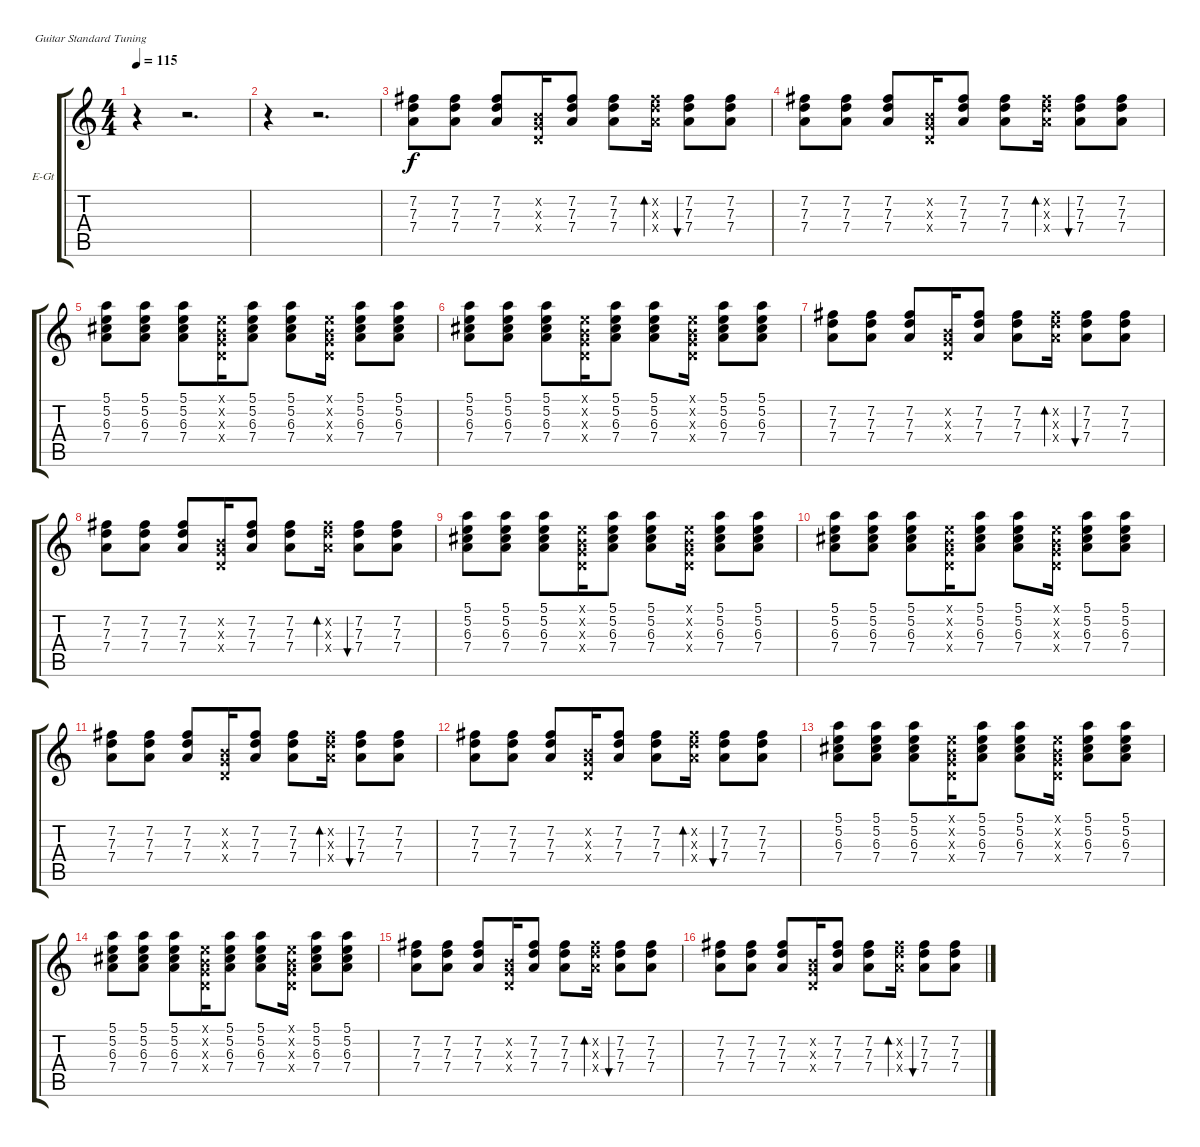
\bracketExtendMode groupsimilarinstruments
\firstSystemTrackNameOrientation horizontal
\otherSystemsTrackNameOrientation horizontal
\track ("Track 2" "E-Gt") {instrument electricguitarclean}
\staff {score tabs}
\tuning (E4 B3 G3 D3 A2 E2)
\ts (4 4)
\tempo 115
\clef g2
\ks c
r.4{dy f instrument electricguitarclean} r.2{d} |
r.4 r.2{d} |
(7.2 7.3 7.4).8 (7.2 7.3 7.4).8 (7.2 7.3 7.4).8 (0.2{x} 0.3{x} 0.4{x}).16 (7.2 7.3 7.4).8 (7.2 7.3 7.4).8 (7.2{x} 7.3{x} 7.4{x}).16{bd 120} (7.2 7.3 7.4).8{bu 120} (7.2 7.3 7.4).8 |
(7.2 7.3 7.4).8 (7.2 7.3 7.4).8 (7.2 7.3 7.4).8 (0.2{x} 0.3{x} 0.4{x}).16 (7.2 7.3 7.4).8 (7.2 7.3 7.4).8 (7.2{x} 7.3{x} 7.4{x}).16{bd 120} (7.2 7.3 7.4).8{bu 120} (7.2 7.3 7.4).8 |
(5.1 5.2 6.3 7.4).8 (5.1 5.2 6.3 7.4).8 (5.1 5.2 6.3 7.4).8 (0.1{x} 0.2{x} 0.3{x} 0.4{x}).16 (5.1 5.2 6.3 7.4).8 (5.1 5.2 6.3 7.4).8 (0.1{x} 0.2{x} 0.3{x} 0.4{x}).16 (5.1 5.2 6.3 7.4).8 (5.1 5.2 6.3 7.4).8 |
(5.1 5.2 6.3 7.4).8 (5.1 5.2 6.3 7.4).8 (5.1 5.2 6.3 7.4).8 (0.1{x} 0.2{x} 0.3{x} 0.4{x}).16 (5.1 5.2 6.3 7.4).8 (5.1 5.2 6.3 7.4).8 (0.1{x} 0.2{x} 0.3{x} 0.4{x}).16 (5.1 5.2 6.3 7.4).8 (5.1 5.2 6.3 7.4).8 |
(7.2 7.3 7.4).8 (7.2 7.3 7.4).8 (7.2 7.3 7.4).8 (0.2{x} 0.3{x} 0.4{x}).16 (7.2 7.3 7.4).8 (7.2 7.3 7.4).8 (7.2{x} 7.3{x} 7.4{x}).16{bd 120} (7.2 7.3 7.4).8{bu 120} (7.2 7.3 7.4).8 |
(7.2 7.3 7.4).8 (7.2 7.3 7.4).8 (7.2 7.3 7.4).8 (0.2{x} 0.3{x} 0.4{x}).16 (7.2 7.3 7.4).8 (7.2 7.3 7.4).8 (7.2{x} 7.3{x} 7.4{x}).16{bd 120} (7.2 7.3 7.4).8{bu 120} (7.2 7.3 7.4).8 |
(5.1 5.2 6.3 7.4).8 (5.1 5.2 6.3 7.4).8 (5.1 5.2 6.3 7.4).8 (0.1{x} 0.2{x} 0.3{x} 0.4{x}).16 (5.1 5.2 6.3 7.4).8 (5.1 5.2 6.3 7.4).8 (0.1{x} 0.2{x} 0.3{x} 0.4{x}).16 (5.1 5.2 6.3 7.4).8 (5.1 5.2 6.3 7.4).8 |
(5.1 5.2 6.3 7.4).8 (5.1 5.2 6.3 7.4).8 (5.1 5.2 6.3 7.4).8 (0.1{x} 0.2{x} 0.3{x} 0.4{x}).16 (5.1 5.2 6.3 7.4).8 (5.1 5.2 6.3 7.4).8 (0.1{x} 0.2{x} 0.3{x} 0.4{x}).16 (5.1 5.2 6.3 7.4).8 (5.1 5.2 6.3 7.4).8 |
(7.2 7.3 7.4).8 (7.2 7.3 7.4).8 (7.2 7.3 7.4).8 (0.2{x} 0.3{x} 0.4{x}).16 (7.2 7.3 7.4).8 (7.2 7.3 7.4).8 (7.2{x} 7.3{x} 7.4{x}).16{bd 120} (7.2 7.3 7.4).8{bu 120} (7.2 7.3 7.4).8 |
(7.2 7.3 7.4).8 (7.2 7.3 7.4).8 (7.2 7.3 7.4).8 (0.2{x} 0.3{x} 0.4{x}).16 (7.2 7.3 7.4).8 (7.2 7.3 7.4).8 (7.2{x} 7.3{x} 7.4{x}).16{bd 120} (7.2 7.3 7.4).8{bu 120} (7.2 7.3 7.4).8 |
(5.1 5.2 6.3 7.4).8 (5.1 5.2 6.3 7.4).8 (5.1 5.2 6.3 7.4).8 (0.1{x} 0.2{x} 0.3{x} 0.4{x}).16 (5.1 5.2 6.3 7.4).8 (5.1 5.2 6.3 7.4).8 (0.1{x} 0.2{x} 0.3{x} 0.4{x}).16 (5.1 5.2 6.3 7.4).8 (5.1 5.2 6.3 7.4).8 |
(5.1 5.2 6.3 7.4).8 (5.1 5.2 6.3 7.4).8 (5.1 5.2 6.3 7.4).8 (0.1{x} 0.2{x} 0.3{x} 0.4{x}).16 (5.1 5.2 6.3 7.4).8 (5.1 5.2 6.3 7.4).8 (0.1{x} 0.2{x} 0.3{x} 0.4{x}).16 (5.1 5.2 6.3 7.4).8 (5.1 5.2 6.3 7.4).8 |
(7.2 7.3 7.4).8 (7.2 7.3 7.4).8 (7.2 7.3 7.4).8 (0.2{x} 0.3{x} 0.4{x}).16 (7.2 7.3 7.4).8 (7.2 7.3 7.4).8 (7.2{x} 7.3{x} 7.4{x}).16{bd 120} (7.2 7.3 7.4).8{bu 120} (7.2 7.3 7.4).8 |
(7.2 7.3 7.4).8 (7.2 7.3 7.4).8 (7.2 7.3 7.4).8 (0.2{x} 0.3{x} 0.4{x}).16 (7.2 7.3 7.4).8 (7.2 7.3 7.4).8 (7.2{x} 7.3{x} 7.4{x}).16{bd 120} (7.2 7.3 7.4).8{bu 120} (7.2 7.3 7.4).8
